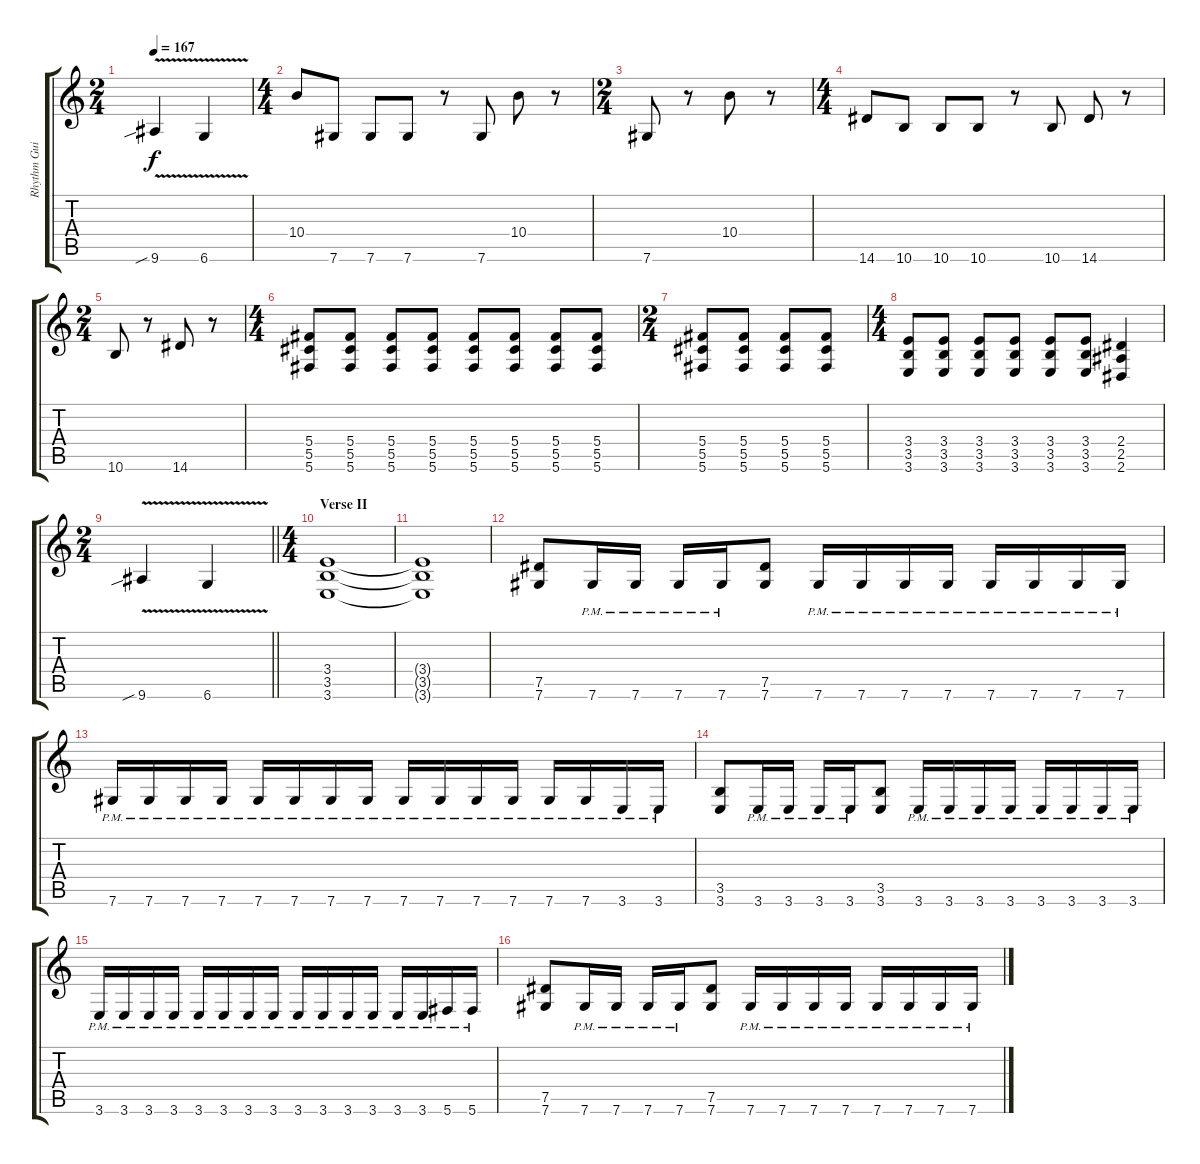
\track ("Rhythm Guitar I" "Rhythm Gui") {instrument overdrivenguitar}
\staff {score tabs}
\tuning (Eb4 Bb3 Gb3 Db3 Ab2 Db2) {hide}
\ts (2 4)
\tempo 167
\clef g2
\ks c
9.6{v sib}.4{dy f} 6.6{v}.4 |
\ts (4 4)
10.4.8 7.6.8 7.6.8 7.6.8 r.8 7.6.8 10.4.8 r.8 |
\ts (2 4)
7.6.8 r.8 10.4.8 r.8 |
\ts (4 4)
14.6.8 10.6.8 10.6.8 10.6.8 r.8 10.6.8 14.6.8 r.8 |
\ts (2 4)
10.6.8 r.8 14.6.8 r.8 |
\ts (4 4)
(5.4 5.5 5.6).8 (5.4 5.5 5.6).8 (5.4 5.5 5.6).8 (5.4 5.5 5.6).8 (5.4 5.5 5.6).8 (5.4 5.5 5.6).8 (5.4 5.5 5.6).8 (5.4 5.5 5.6).8 |
\ts (2 4)
(5.4 5.5 5.6).8 (5.4 5.5 5.6).8 (5.4 5.5 5.6).8 (5.4 5.5 5.6).8 |
\ts (4 4)
(3.4 3.5 3.6).8 (3.4 3.5 3.6).8 (3.4 3.5 3.6).8 (3.4 3.5 3.6).8 (3.4 3.5 3.6).8 (3.4 3.5 3.6).8 (2.4 2.5 2.6).4 |
\ts (2 4)
\barLineRight lightlight
9.6{v sib}.4 6.6{v}.4 |
\ts (4 4)
\section ("" "Verse II")
(3.4 3.5 3.6).1 |
(3.4{t} 3.5{t} 3.6{t}).1 |
(7.5 7.6).8 7.6{pm}.16 7.6{pm}.16 7.6{pm}.16 7.6{pm}.16 (7.5 7.6).8 7.6{pm}.16 7.6{pm}.16 7.6{pm}.16 7.6{pm}.16 7.6{pm}.16 7.6{pm}.16 7.6{pm}.16 7.6{pm}.16 |
7.6{pm}.16 7.6{pm}.16 7.6{pm}.16 7.6{pm}.16 7.6{pm}.16 7.6{pm}.16 7.6{pm}.16 7.6{pm}.16 7.6{pm}.16 7.6{pm}.16 7.6{pm}.16 7.6{pm}.16 7.6{pm}.16 7.6{pm}.16 3.6{pm}.16 3.6{pm}.16 |
(3.5 3.6).8 3.6{pm}.16 3.6{pm}.16 3.6{pm}.16 3.6{pm}.16 (3.5 3.6).8 3.6{pm}.16 3.6{pm}.16 3.6{pm}.16 3.6{pm}.16 3.6{pm}.16 3.6{pm}.16 3.6{pm}.16 3.6{pm}.16 |
3.6{pm}.16 3.6{pm}.16 3.6{pm}.16 3.6{pm}.16 3.6{pm}.16 3.6{pm}.16 3.6{pm}.16 3.6{pm}.16 3.6{pm}.16 3.6{pm}.16 3.6{pm}.16 3.6{pm}.16 3.6{pm}.16 3.6{pm}.16 5.6{pm}.16 5.6{pm}.16 |
(7.5 7.6).8 7.6{pm}.16 7.6{pm}.16 7.6{pm}.16 7.6{pm}.16 (7.5 7.6).8 7.6{pm}.16 7.6{pm}.16 7.6{pm}.16 7.6{pm}.16 7.6{pm}.16 7.6{pm}.16 7.6{pm}.16 7.6{pm}.16
